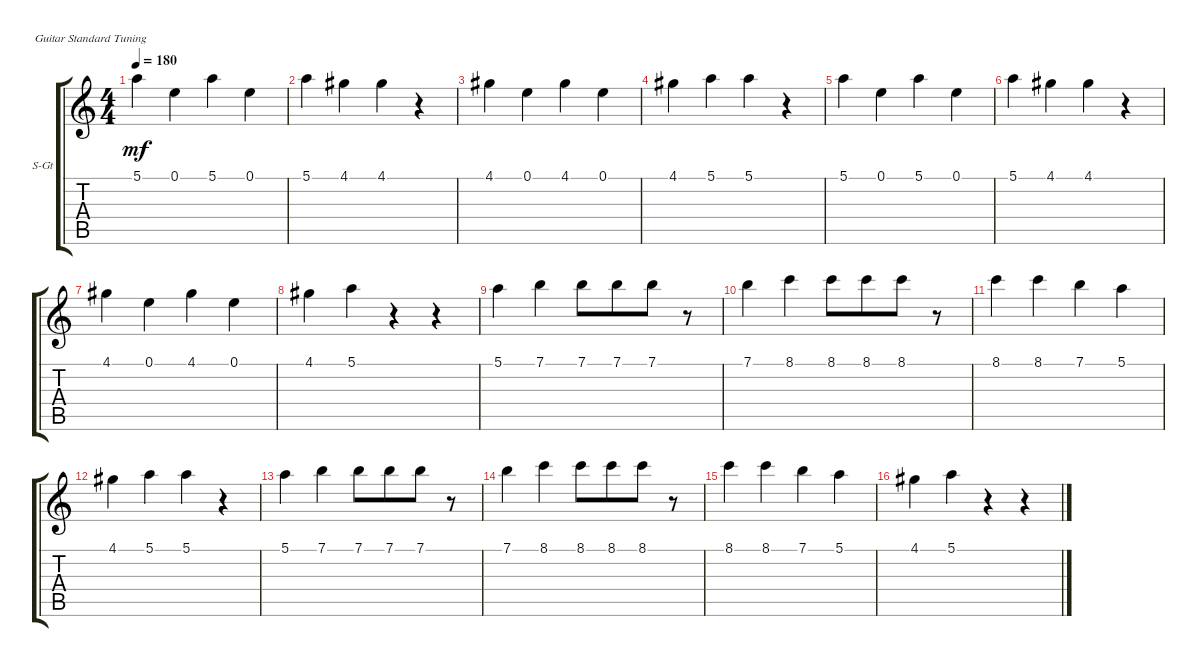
\defaultSystemsLayout 4
\bracketExtendMode groupsimilarinstruments
\firstSystemTrackNameOrientation horizontal
\otherSystemsTrackNameOrientation horizontal
\track ("Steel Guitar" "S-Gt") {instrument acousticguitarsteel}
\staff {score tabs}
\tuning (E4 B3 G3 D3 A2 E2)
\ts (4 4)
\tempo 180
\clef g2
\ks c
5.1.4{dy mf instrument acousticguitarsteel} 0.1.4 5.1.4 0.1.4 |
5.1.4 4.1.4 4.1.4 r.4 |
4.1.4 0.1.4 4.1.4 0.1.4 |
4.1.4 5.1.4 5.1.4 r.4 |
5.1.4 0.1.4 5.1.4 0.1.4 |
5.1.4 4.1.4 4.1.4 r.4 |
4.1.4 0.1.4 4.1.4 0.1.4 |
4.1.4 5.1.4 r.4 r.4 |
5.1.4 7.1.4 7.1.8{beam merge} 7.1.8{beam merge} 7.1.8 r.8 |
7.1.4 8.1.4 8.1.8{beam merge} 8.1.8{beam merge} 8.1.8 r.8 |
8.1.4 8.1.4 7.1.4 5.1.4 |
4.1.4 5.1.4 5.1.4 r.4 |
5.1.4 7.1.4 7.1.8{beam merge} 7.1.8{beam merge} 7.1.8 r.8 |
7.1.4 8.1.4 8.1.8{beam merge} 8.1.8{beam merge} 8.1.8 r.8 |
8.1.4 8.1.4 7.1.4 5.1.4 |
4.1.4 5.1.4 r.4 r.4
